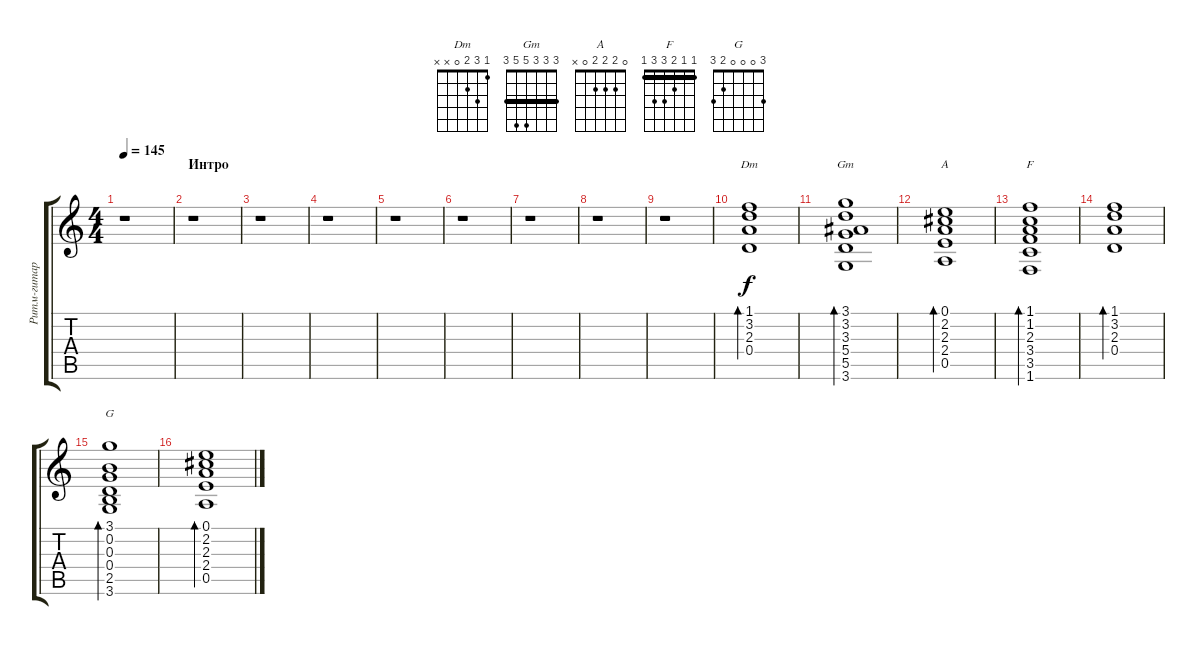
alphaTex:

\track ("Ритм-гитара" "Ритм-гитар") {instrument electricguitarmuted}
\staff {score tabs}
\tuning (E4 B3 G3 D3 A2 E2) {hide}
\chord ("Dm" 1 3 2 0 x x)
\chord ("Gm" 3 3 3 5 5 3) {barre 3}
\chord ("A" 0 2 2 2 0 x)
\chord ("F" 1 1 2 3 3 1) {barre 1}
\chord ("G" 3 0 0 0 2 3)
\ts (4 4)
\tempo 145
\clef g2
\ks c
r.1{dy f instrument electricguitarmuted} |
\section ("" "Интро")
r.1 |
r.1 |
r.1 |
r.1 |
r.1 |
r.1 |
r.1 |
r.1 |
(1.1 3.2 2.3 0.4).1{bd 60 ch "Dm"} |
(3.1 3.2 3.3 5.4 5.5 3.6).1{bd 60 ch "Gm"} |
(0.1 2.2 2.3 2.4 0.5).1{bd 60 ch "A"} |
(1.1 1.2 2.3 3.4 3.5 1.6).1{bd 60 ch "F"} |
(1.1 3.2 2.3 0.4).1{bd 60} |
(3.1 0.2 0.3 0.4 2.5 3.6).1{bd 60 ch "G"} |
(0.1 2.2 2.3 2.4 0.5).1{bd 60}
